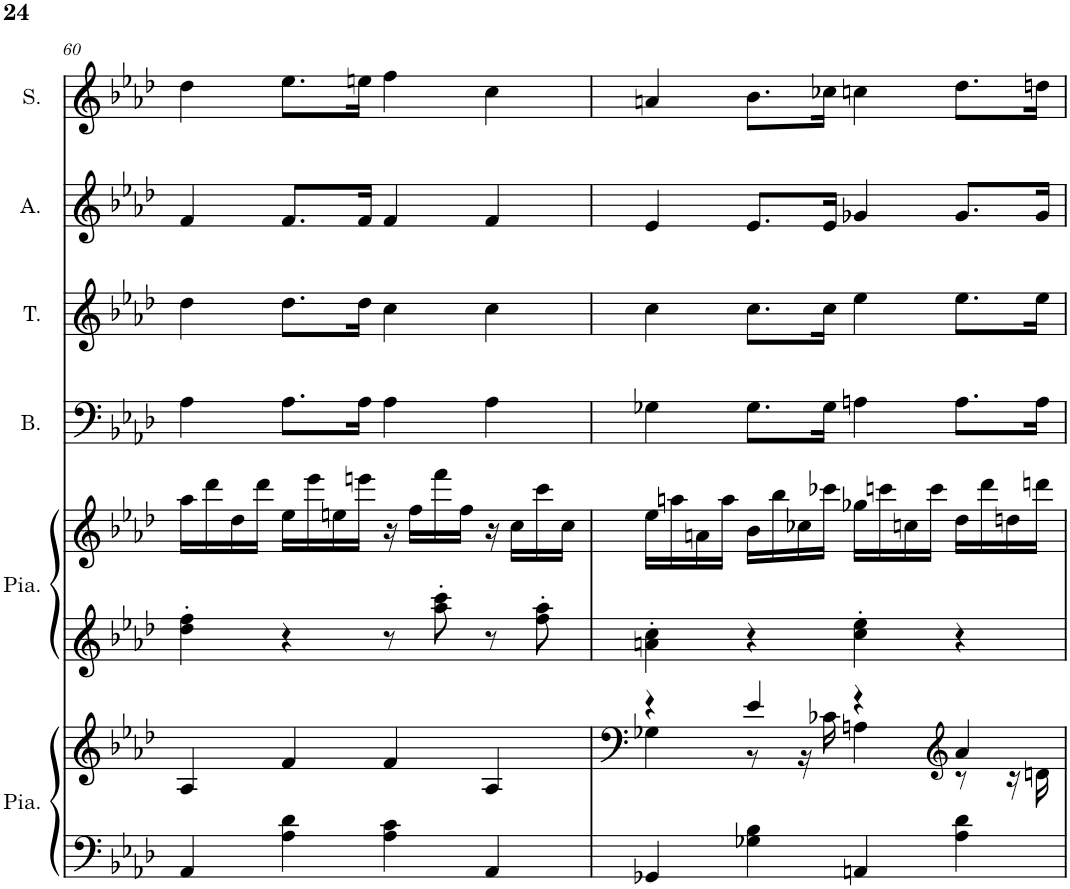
**kern	**kern	**kern	**kern	**kern	**kern	**kern	**kern
*part6	*part6	*part5	*part5	*part4	*part3	*part2	*part1
*staff8	*staff7	*staff6	*staff5	*staff4	*staff3	*staff2	*staff1
*I"Piano, main gauche	*	*I"Piano, main droite	*	*I"Basse	*I"Ténor	*I"Alto	*I"Soprano
*I'Pia.	*	*I'Pia.	*	*I'B.	*I'T.	*I'A.	*I'S.
!!LO:PB:g=z
*clefG2	*clefG2	*clefG2	*clefG2	*clefF4	*clefG2	*clefG2	*clefG2
*k[b-e-a-d-]	*k[b-e-a-d-]	*k[b-e-a-d-]	*k[b-e-a-d-]	*k[b-e-a-d-]	*k[b-e-a-d-]	*k[b-e-a-d-]	*k[b-e-a-d-]
*M4/4	*M4/4	*M4/4	*M4/4	*M4/4	*M4/4	*M4/4	*M4/4
=60	=60	=60	=60	=60	=60	=60	=60
4AA-/	4A-/	4dd-\' 4ff\'	16aa-\LL	4A-\	4dd-\	4f/	4dd-\
.	.	.	16ddd-\	.	.	.	.
.	.	.	16dd-\	.	.	.	.
.	.	.	16ddd-\JJ	.	.	.	.
4A-\ 4d-\	4f/	4r	16ee-\LL	8.A-\L	8.dd-\L	8.f/L	8.ee-\L
.	.	.	16eee-\	.	.	.	.
.	.	.	16een\	.	.	.	.
.	.	.	16eeen\JJ	16A-\Jk	16dd-\Jk	16f/Jk	16een\Jk
4A-\ 4c\	4f/	8r	16r	4A-\	4cc\	4f/	4ff\
.	.	.	16ff\LL	.	.	.	.
.	.	8aa-\' 8ccc\'	16fff\	.	.	.	.
.	.	.	16ff\JJ	.	.	.	.
4AA-/	4A-/	8r	16r	4A-\	4cc\	4f/	4cc\
.	.	.	16cc\LL	.	.	.	.
.	.	8ff\' 8aa-\'	16ccc\	.	.	.	.
.	.	.	16cc\JJ	.	.	.	.
=61	=61	=61	=61	=61	=61	=61	=61
*	*^	*	*	*	*	*	*
4GG-X/	4r	4G-X\	4an\' 4cc\'	16ee-\LL	4G-X\	4cc\	4e-/	4an/
.	.	.	.	16aan\	.	.	.	.
.	.	.	.	16an\	.	.	.	.
.	.	.	.	16aa\JJ	.	.	.	.
4G-X\ 4B-\	4e-/	8r	4r	16b-\LL	8.G-\L	8.cc\L	8.e-/L	8.b-\L
.	.	.	.	16bb-\	.	.	.	.
.	.	16r	.	16cc-X\	.	.	.	.
.	.	16c-X\	.	16ccc-X\JJ	16G-\Jk	16cc\Jk	16e-/Jk	16cc-X\Jk
4AAn/	4r	4An\	4cc\' 4ee-\'	16gg-X\LL	4An\	4ee-\	4g-X/	4ccn\
.	.	.	.	16cccn\	.	.	.	.
.	.	.	.	16ccn\	.	.	.	.
.	.	.	.	16ccc\JJ	.	.	.	.
*	*clefG2	*	*	*	*	*	*	*
4A-\ 4d-\	4a-/	8r	4r	16dd-\LL	8.A\L	8.ee-\L	8.g-/L	8.dd-\L
.	.	.	.	16ddd-\	.	.	.	.
.	.	16r	.	16ddn\	.	.	.	.
.	.	16dn\	.	16dddn\JJ	16A\Jk	16ee-\Jk	16g-/Jk	16ddn\Jk
*	*v	*v	*	*	*	*	*	*
=	=	=	=	=	=	=	=
*-	*-	*-	*-	*-	*-	*-	*-
